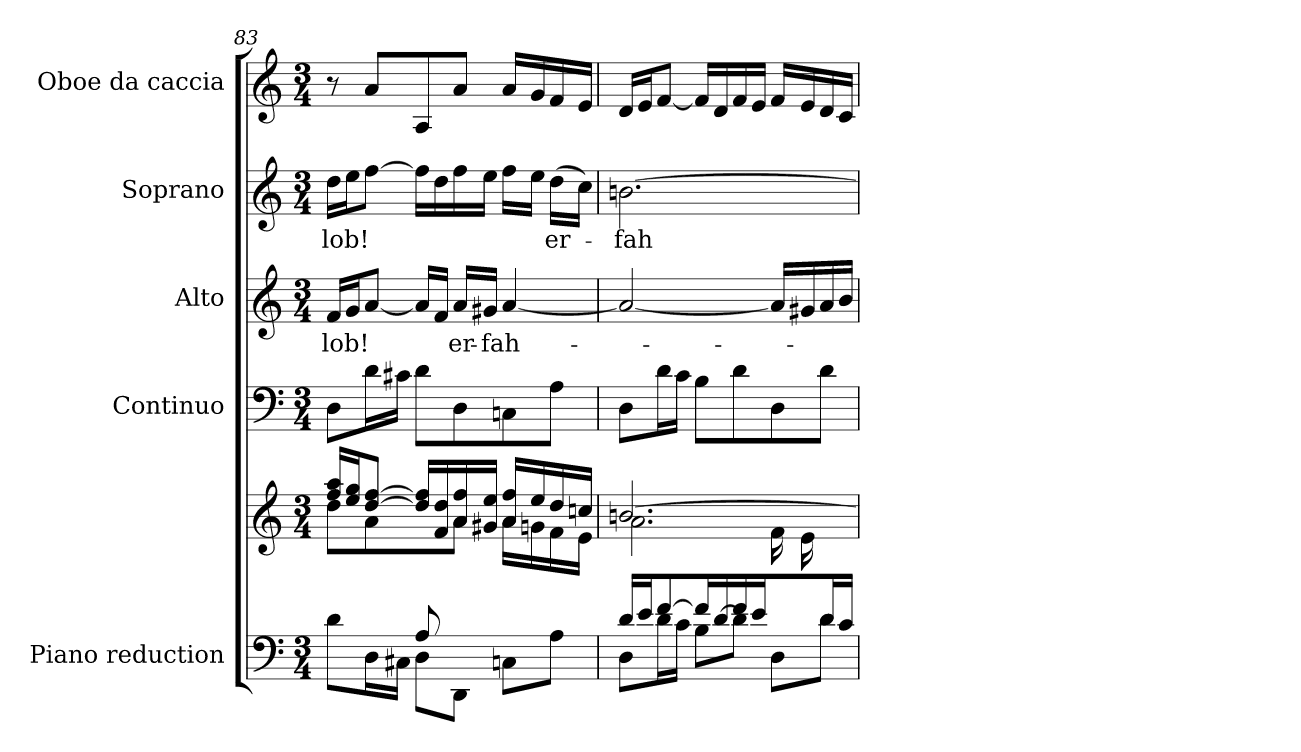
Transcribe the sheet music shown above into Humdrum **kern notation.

**kern	**kern	**kern	**kern	**text	**kern	**text	**kern
*part5	*part5	*part4	*part3	*part3	*part2	*part2	*part1
*staff6	*staff5	*staff4	*staff3	*staff3	*staff2	*staff2	*staff1
*I"Piano reduction	*	*I"Continuo	*I"Alto	*	*I"Soprano	*	*I"Oboe da caccia
*I'Pno	*	*	*	*	*	*	*I'Ob
*clefF4	*clefG2	*clefF4	*clefG2	*	*clefG2	*	*clefG2
*k[]	*k[]	*k[]	*k[]	*	*k[]	*	*k[]
*M3/4	*M3/4	*M3/4	*M3/4	*	*M3/4	*	*M3/4
=83	=83	=83	=83	=83	=83	=83	=83
*^	*^	*	*	*	*	*	*
*	*	*	*^	*	*	*	*	*	*
!	!	!	!	!	!	!	!LO:LY:b	!	!LO:LY:b	!
4ryy	8d\L	16ff/ 16aa/LL	8dd\L	4ryy	8D\L	16f/LL	-lob!	16dd\LL	-lob!	8r
.	.	16ee/ 16gg/J	.	.	.	16g/J	.	16ee\J	.	.
.	16D\L	[8dd/ [8ff/J	8a\	.	16d\L	[8a/J	.	[8ff\J	.	8a/L
.	16C#X\JJ	.	.	.	16c#X\JJ	.	.	.	.	.
8A/	8D\L	16dd/] 16ff/]LL	8ryy	4ryy	8d\L	16a/LL]	.	16ff\LL]	.	8A/
.	.	16f/ 16dd/	.	.	.	16f/JJ	.	16dd\	.	.
!	!	!	!	!	!	!	!LO:LY:b	!	!	!
4.ryy	8DD\J	16a/ 16ff/	8a\J	.	8D\	16a/LL	er-	16ff\	.	8a/J
.	.	16g#X/ 16ee/JJ	.	.	.	16g#X/JJ	.	16ee\JJ	.	.
!	!	!	!	!	!	!	!LO:LY:b	!	!	!
.	8Cn\L	16ff/LL	16a\LL	4a/	8Cn\	[4a/	-fah-	16ff\LL	.	16a/LL
.	.	16ee/	16gn\	.	.	.	.	16ee\JJ	.	16g/
!	!	!	!	!	!	!	!	!	!LO:LY:b	!
.	8A\J	16dd/	16f\	.	8A\J	.	.	(16dd\LL	er-	16f/
.	.	16ccn/JJ	16e\JJ	.	.	.	.	16cc\JJ)	.	16e/JJ
!!LO:PB:g=z
=84	=84	=84	=84	=84	=84	=84	=84	=84	=84	=84
!	!	!	!	!	!	!	!	!	!LO:LY:b	!
16d/LL	8D\L	[2.bn/	2.a\	2ryy	8D\L	2a/_	.	[2.bn\	-fah-	16d/LL
16e/J	.	.	.	.	.	.	.	.	.	16e/J
[8f/J	16d\L	.	.	.	16d\L	.	.	.	.	[8f/J
.	16c\JJ	.	.	.	16c\JJ	.	.	.	.	.
16f/LL]	8B\L	.	.	.	8B\L	.	.	.	.	16f/LL]
[16d/	.	.	.	.	.	.	.	.	.	16d/
16f/	8d\J]	.	.	.	8d\	.	.	.	.	16f/
16e/JJ	.	.	.	.	.	.	.	.	.	16e/JJ
8ryy	8D\L	.	.	16f\LL	8D\	16a/LL]	.	.	.	16f/LL
.	.	.	.	16e\	.	16g#X/	.	.	.	16e/
16d/	8d\J	.	.	8ryy	8d\J	16a/	.	.	.	16d/
16c/JJ	.	.	.	.	.	16b/JJ	.	.	.	16c/JJ
*v	*v	*	*	*	*	*	*	*	*	*
*	*v	*v	*v	*	*	*	*	*	*
=	=	=	=	=	=	=	=
*-	*-	*-	*-	*-	*-	*-	*-
